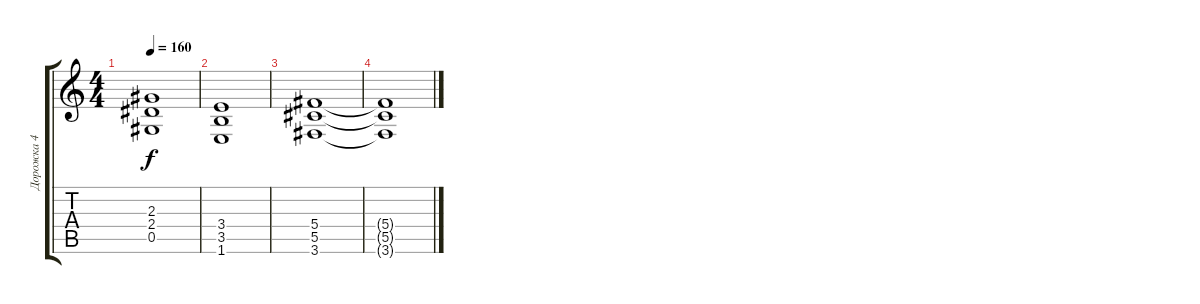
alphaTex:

\track ("Дорожка 4" "Дорожка 4") {instrument overdrivenguitar}
\staff {score tabs}
\tuning (Eb4 Bb3 Gb3 Db3 Ab2 Eb2) {hide}
\ts (4 4)
\tempo 160
\clef g2
\ks c
(2.3 2.4 0.5).1{dy f} |
(3.4 3.5 1.6).1 |
(5.4 5.5 3.6).1 |
(5.4{t} 5.5{t} 3.6{t}).1
